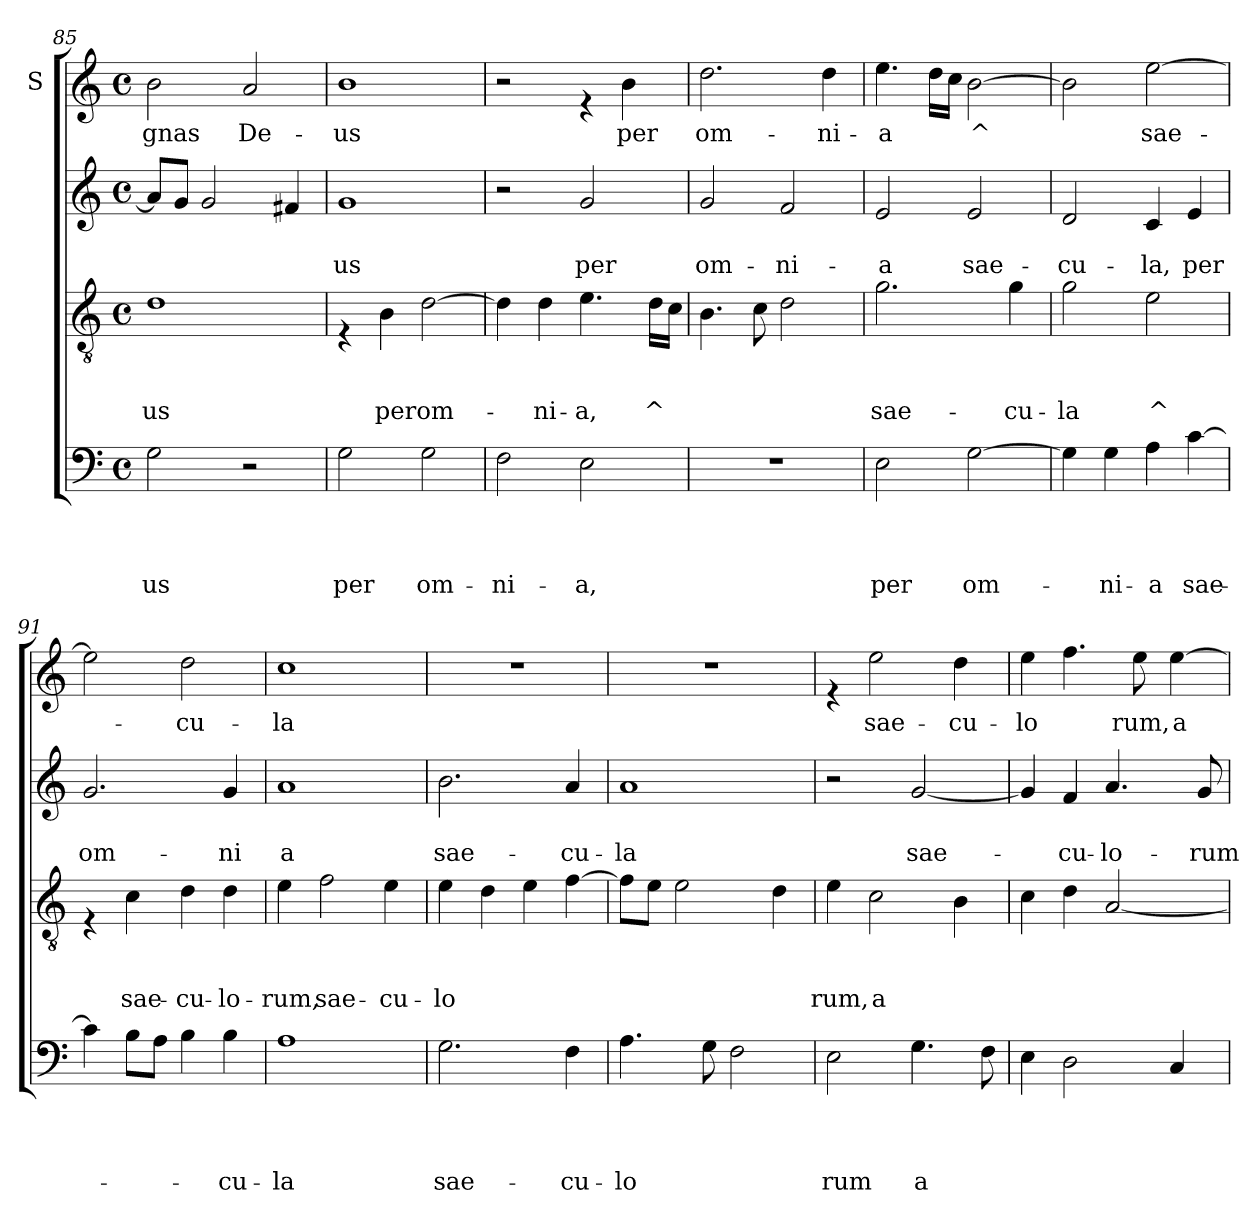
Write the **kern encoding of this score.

**kern	**text	**text	**text	**text	**kern	**text	**text	**text	**kern	**text	**text	**kern	**text
*part4	*part4	*part4	*part4	*part4	*part3	*part3	*part3	*part3	*part2	*part2	*part2	*part1	*part1
*staff4	*staff4	*staff4	*staff4	*staff4	*staff3	*staff3	*staff3	*staff3	*staff2	*staff2	*staff2	*staff1	*staff1
*	*	*	*	*	*	*	*	*	*	*	*	*I"S	*
*clefF4	*	*	*	*	*clefGv2	*	*	*	*clefG2	*	*	*clefG2	*
*k[]	*	*	*	*	*k[]	*	*	*	*k[]	*	*	*k[]	*
*C:	*	*	*	*	*C:	*	*	*	*C:	*	*	*C:	*
*M4/4	*	*	*	*	*M4/4	*	*	*	*M4/4	*	*	*M4/4	*
*met(c)	*	*	*	*	*met(c)	*	*	*	*met(c)	*	*	*met(c)	*
=85	=85	=85	=85	=85	=85	=85	=85	=85	=85	=85	=85	=85	=85
!	!	!	!	!LO:LY:b	!	!	!	!LO:LY:b	!	!	!	!	!LO:LY:b
2G\	.	.	.	-us	1d	.	.	-us	8a/L]	.	.	2b\	-gnas
.	.	.	.	.	.	.	.	.	8g/J	.	.	.	.
.	.	.	.	.	.	.	.	.	2g/	.	.	.	.
!	!	!	!	!	!	!	!	!	!	!	!	!	!LO:LY:b
2r	.	.	.	.	.	.	.	.	.	.	.	2a/	De-
.	.	.	.	.	.	.	.	.	4f#X/	.	.	.	.
=86	=86	=86	=86	=86	=86	=86	=86	=86	=86	=86	=86	=86	=86
!	!	!	!	!LO:LY:b	!	!	!	!	!	!	!LO:LY:b	!	!LO:LY:b
2G\	.	.	.	per	4rE	.	.	.	1g	.	us	1b	-us
!	!	!	!	!	!	!	!	!LO:LY:b	!	!	!	!	!
.	.	.	.	.	4B\	.	.	per	.	.	.	.	.
!	!	!	!	!LO:LY:b	!	!	!	!LO:LY:b	!	!	!	!	!
2G\	.	.	.	om-	[>2d\	.	.	om-	.	.	.	.	.
=87	=87	=87	=87	=87	=87	=87	=87	=87	=87	=87	=87	=87	=87
!	!	!	!	!LO:LY:b	!	!	!	!	!	!	!	!	!
2F\	.	.	.	-ni-	4d\]	.	.	.	2r	.	.	2r	.
!	!	!	!	!	!	!	!	!LO:LY:b	!	!	!	!	!
.	.	.	.	.	4d\	.	.	-ni-	.	.	.	.	.
!	!	!	!	!LO:LY:b	!	!	!	!LO:LY:b	!	!	!LO:LY:b	!	!
2E\	.	.	.	-a,	4.e\	.	.	-a,	2g/	.	per	4re	.
!	!	!	!	!	!	!	!	!	!	!	!	!	!LO:LY:b
.	.	.	.	.	.	.	.	.	.	.	.	4b\	per
!	!	!	!	!	!	!	!	!LO:LY:b	!	!	!	!	!
.	.	.	.	.	16d\LL	.	.	^	.	.	.	.	.
.	.	.	.	.	16c\JJ	.	.	.	.	.	.	.	.
!!LO:LB:g=z
=88	=88	=88	=88	=88	=88	=88	=88	=88	=88	=88	=88	=88	=88
!	!	!	!	!	!	!	!	!	!	!	!LO:LY:b	!	!LO:LY:b
1r	.	.	.	.	4.B\	.	.	.	2g/	.	om-	2.dd\	om-
.	.	.	.	.	8c\	.	.	.	.	.	.	.	.
!	!	!	!	!	!	!	!	!	!	!	!LO:LY:b	!	!
.	.	.	.	.	2d\	.	.	.	2f/	.	-ni-	.	.
!	!	!	!	!	!	!	!	!	!	!	!	!	!LO:LY:b
.	.	.	.	.	.	.	.	.	.	.	.	4dd\	-ni-
=89	=89	=89	=89	=89	=89	=89	=89	=89	=89	=89	=89	=89	=89
!	!	!	!	!LO:LY:b	!	!	!	!LO:LY:b	!	!	!LO:LY:b	!	!LO:LY:b
2E\	.	.	.	per	2.g\	.	.	sae-	2e/	.	-a	4.ee\	-a
.	.	.	.	.	.	.	.	.	.	.	.	16dd\LL	.
.	.	.	.	.	.	.	.	.	.	.	.	16cc\JJ	.
!	!	!	!	!LO:LY:b	!	!	!	!	!	!	!LO:LY:b	!	!LO:LY:b
[>2G\	.	.	.	om-	.	.	.	.	2e/	.	sae-	[>2b\	^
!	!	!	!	!	!	!	!	!LO:LY:b	!	!	!	!	!
.	.	.	.	.	4g\	.	.	-cu-	.	.	.	.	.
=90	=90	=90	=90	=90	=90	=90	=90	=90	=90	=90	=90	=90	=90
!	!	!	!	!	!	!	!	!LO:LY:b	!	!	!LO:LY:b	!	!
4G\]	.	.	.	.	2g\	.	.	-la	2d/	.	-cu-	2b\]	.
!	!	!	!	!LO:LY:b	!	!	!	!	!	!	!	!	!
4G\	.	.	.	-ni-	.	.	.	.	.	.	.	.	.
!	!	!	!	!LO:LY:b	!	!	!	!LO:LY:b	!	!	!LO:LY:b	!	!LO:LY:b
4A\	.	.	.	-a	2e\	.	.	^	4c/	.	-la,	[>2ee\	sae-
!	!	!	!	!LO:LY:b	!	!	!	!	!	!	!LO:LY:b	!	!
[>4c\	.	.	.	sae-	.	.	.	.	4e/	.	per	.	.
=91	=91	=91	=91	=91	=91	=91	=91	=91	=91	=91	=91	=91	=91
!	!	!	!	!	!	!	!	!	!	!	!LO:LY:b	!	!
4c\]	.	.	.	.	4rE	.	.	.	2.g/	.	om-	2ee\]	.
!	!	!	!	!	!	!	!	!LO:LY:b	!	!	!	!	!
8B\L	.	.	.	.	4c\	.	.	sae-	.	.	.	.	.
8A\J	.	.	.	.	.	.	.	.	.	.	.	.	.
!	!	!	!	!	!	!	!	!LO:LY:b	!	!	!	!	!LO:LY:b
4B\	.	.	.	.	4d\	.	.	-cu-	.	.	.	2dd\	-cu-
!	!	!	!	!LO:LY:b	!	!	!	!LO:LY:b	!	!	!LO:LY:b	!	!
4B\	.	.	.	-cu-	4d\	.	.	-lo-	4g/	.	-ni	.	.
=92	=92	=92	=92	=92	=92	=92	=92	=92	=92	=92	=92	=92	=92
!	!	!	!	!LO:LY:b	!	!	!	!LO:LY:b	!	!	!LO:LY:b	!	!LO:LY:b
1A	.	.	.	-la	4e\	.	.	-rum,	1a	.	a	1cc	-la
!	!	!	!	!	!	!	!	!LO:LY:b	!	!	!	!	!
.	.	.	.	.	2f\	.	.	sae-	.	.	.	.	.
!	!	!	!	!	!	!	!	!LO:LY:b	!	!	!	!	!
.	.	.	.	.	4e\	.	.	-cu-	.	.	.	.	.
!!LO:LB:g=z
=93	=93	=93	=93	=93	=93	=93	=93	=93	=93	=93	=93	=93	=93
!	!	!	!	!LO:LY:b	!	!	!	!LO:LY:b	!	!	!LO:LY:b	!	!
2.G\	.	.	.	sae-	4e\	.	.	-lo	2.b\	.	sae-	1r	.
.	.	.	.	.	4d\	.	.	.	.	.	.	.	.
.	.	.	.	.	4e\	.	.	.	.	.	.	.	.
!	!	!	!	!LO:LY:b	!	!	!	!	!	!	!LO:LY:b	!	!
4F\	.	.	.	-cu-	[>4f\	.	.	.	4a/	.	-cu-	.	.
=94	=94	=94	=94	=94	=94	=94	=94	=94	=94	=94	=94	=94	=94
!	!	!	!	!LO:LY:b	!	!	!	!	!	!	!LO:LY:b	!	!
4.A\	.	.	.	-lo	8f\L]	.	.	.	1a	.	-la	1r	.
.	.	.	.	.	8e\J	.	.	.	.	.	.	.	.
.	.	.	.	.	2e\	.	.	.	.	.	.	.	.
8G\	.	.	.	.	.	.	.	.	.	.	.	.	.
2F\	.	.	.	.	.	.	.	.	.	.	.	.	.
.	.	.	.	.	4d\	.	.	.	.	.	.	.	.
=95	=95	=95	=95	=95	=95	=95	=95	=95	=95	=95	=95	=95	=95
!	!	!	!	!LO:LY:b	!	!	!	!LO:LY:b	!	!	!	!	!
2E\	.	.	.	rum	4e\	.	.	rum,	2r	.	.	4re	.
!	!	!	!	!	!	!	!	!LO:LY:b	!	!	!	!	!LO:LY:b
.	.	.	.	.	2c\	.	.	a	.	.	.	2ee\	sae-
!	!	!	!	!LO:LY:b	!	!	!	!	!	!	!LO:LY:b	!	!
4.G\	.	.	.	a	.	.	.	.	[<2g/	.	sae-	.	.
!	!	!	!	!	!	!	!	!	!	!	!	!	!LO:LY:b
.	.	.	.	.	4B\	.	.	.	.	.	.	4dd\	-cu-
8F\	.	.	.	.	.	.	.	.	.	.	.	.	.
=96	=96	=96	=96	=96	=96	=96	=96	=96	=96	=96	=96	=96	=96
!	!	!	!	!	!	!	!	!	!	!	!	!	!LO:LY:b
4E\	.	.	.	.	4c\	.	.	.	4g/]	.	.	4ee\	-lo
!	!	!	!	!	!	!	!	!	!	!	!LO:LY:b	!	!
2D\	.	.	.	.	4d\	.	.	.	4f/	.	-cu-	4.ff\	.
!	!	!	!	!	!	!	!	!	!	!	!LO:LY:b	!	!
.	.	.	.	.	[<2A/	.	.	.	4.a/	.	-lo-	.	.
!	!	!	!	!	!	!	!	!	!	!	!	!	!LO:LY:b
.	.	.	.	.	.	.	.	.	.	.	.	8ee\	rum,
!	!	!	!	!	!	!	!	!	!	!	!	!	!LO:LY:b
4C/	.	.	.	.	.	.	.	.	.	.	.	[>4ee\	a-
!	!	!	!	!	!	!	!	!	!	!	!LO:LY:b	!	!
.	.	.	.	.	.	.	.	.	8g/	.	-rum	.	.
=	=	=	=	=	=	=	=	=	=	=	=	=	=
*-	*-	*-	*-	*-	*-	*-	*-	*-	*-	*-	*-	*-	*-
